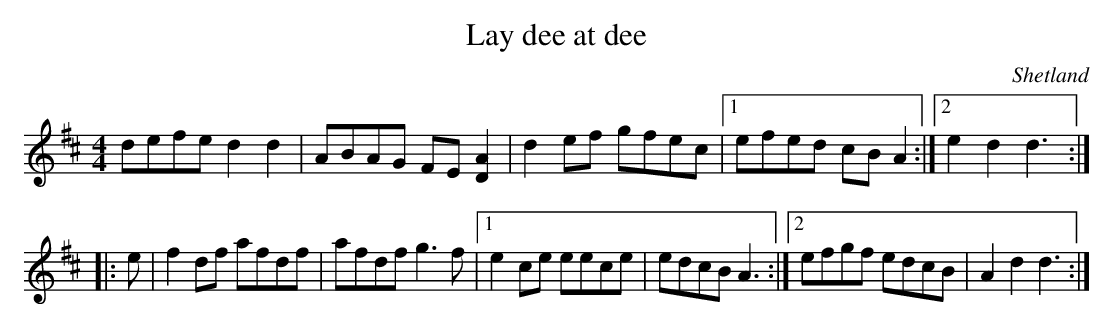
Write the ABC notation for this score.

X:1
T:Lay dee at dee
O:Shetland
M:4/4
K:D
defe d2d2 | ABAG FE[D2A2] | d2ef gfec \
|1 efed cBA2 :|2 e2d2 d3 :|*
|: e | \
f2df afdf | afdf g3f \
|1 e2ce eece | edcB A3 \
:|2 efgf edcB | A2d2 d3 :|**
